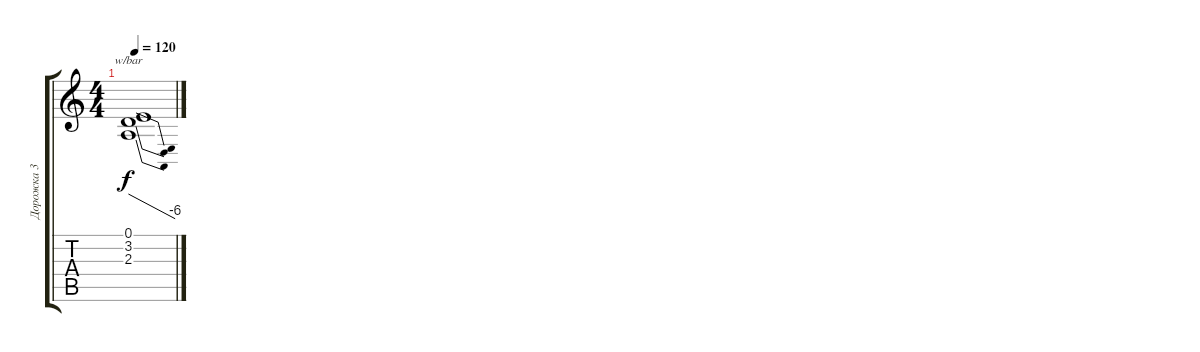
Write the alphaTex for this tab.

\track ("Дорожка 3" "Дорожка 3") {instrument choiraahs}
\staff {score tabs}
\tuning (E4 B3 G3 D3 A2 E2) {hide}
\ts (4 4)
\tempo 120
\clef g2
\ks c
(0.1 3.2 2.3).1{tbe (dive default 0 0 60 -24) dy f}
